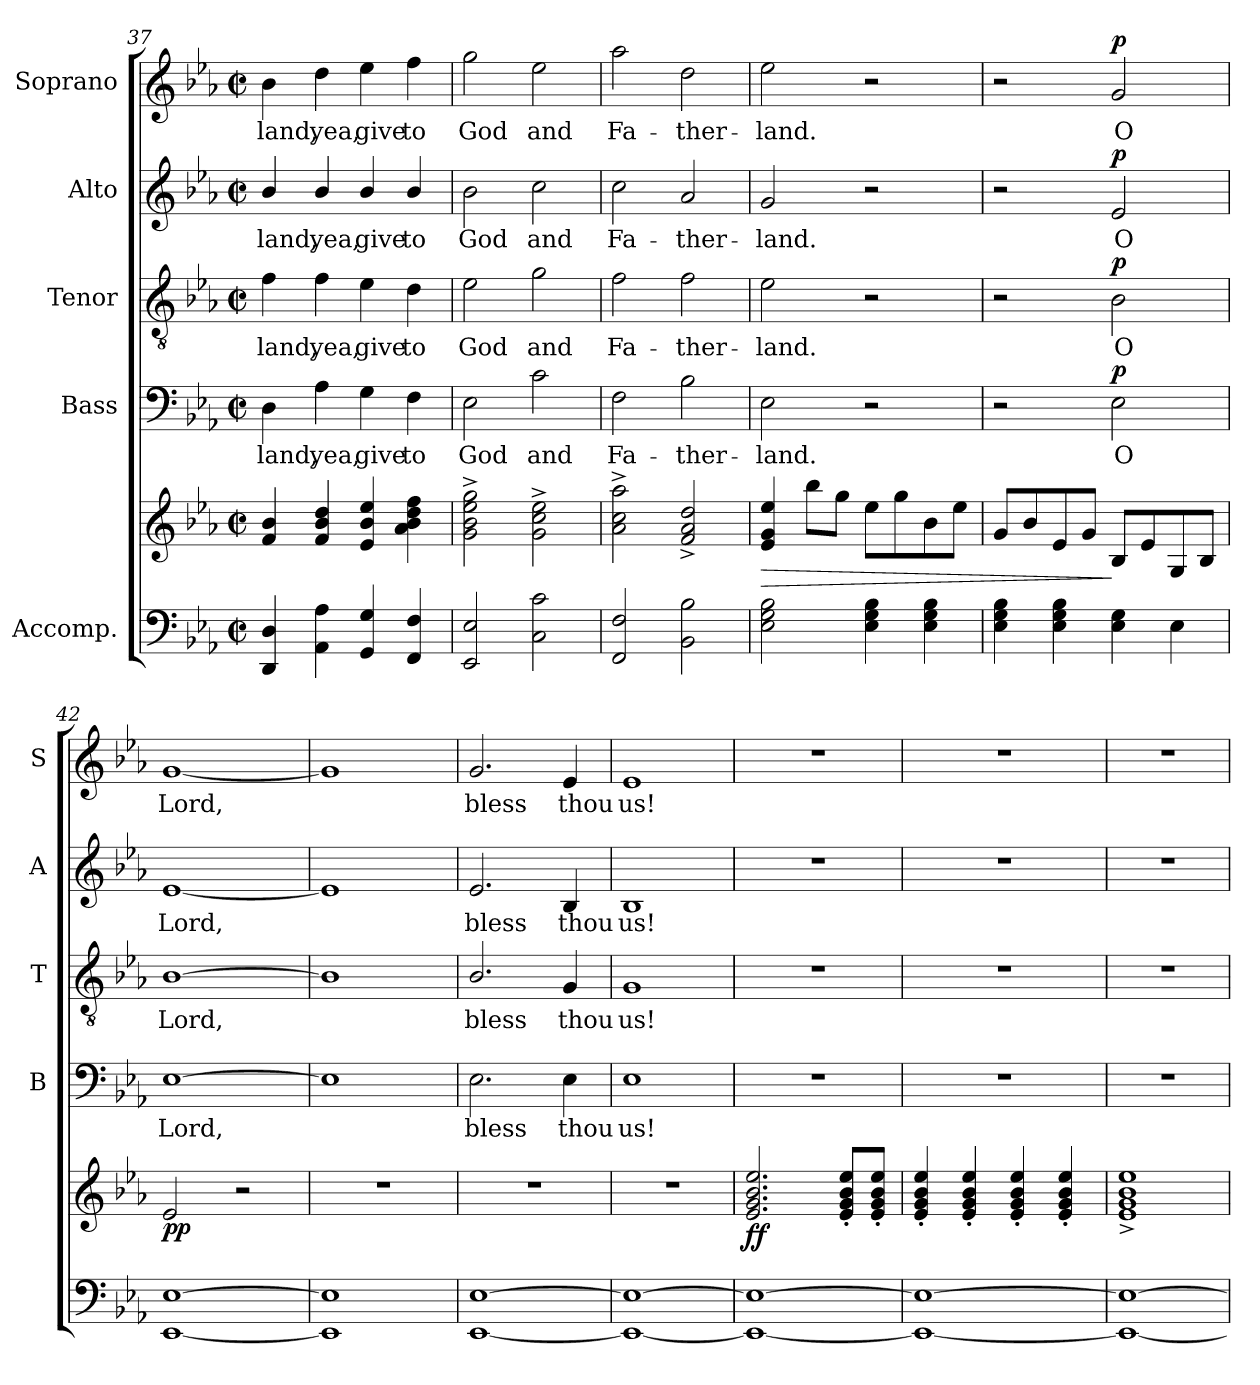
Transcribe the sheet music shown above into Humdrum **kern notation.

**kern	**kern	**dynam	**kern	**text	**dynam	**kern	**text	**dynam	**kern	**text	**dynam	**kern	**text	**dynam
*part5	*part5	*part5	*part4	*part4	*part4	*part3	*part3	*part3	*part2	*part2	*part2	*part1	*part1	*part1
*staff6	*staff5	*staff5/6	*staff4	*staff4	*staff4	*staff3	*staff3	*staff3	*staff2	*staff2	*staff2	*staff1	*staff1	*staff1
*I"Accomp.	*	*	*I"Bass	*	*	*I"Tenor	*	*	*I"Alto	*	*	*I"Soprano	*	*
*	*	*	*I'B	*	*	*I'T	*	*	*I'A	*	*	*I'S	*	*
*clefF4	*clefG2	*	*clefF4	*	*	*clefGv2	*	*	*clefG2	*	*	*clefG2	*	*
*k[b-e-a-]	*k[b-e-a-]	*	*k[b-e-a-]	*	*	*k[b-e-a-]	*	*	*k[b-e-a-]	*	*	*k[b-e-a-]	*	*
*E-:	*E-:	*	*E-:	*	*	*E-:	*	*	*E-:	*	*	*E-:	*	*
*M2/2	*M2/2	*	*M2/2	*	*	*M2/2	*	*	*M2/2	*	*	*M2/2	*	*
*met(c|)	*met(c|)	*	*met(c|)	*	*	*met(c|)	*	*	*met(c|)	*	*	*met(c|)	*	*
=37	=37	=37	=37	=37	=37	=37	=37	=37	=37	=37	=37	=37	=37	=37
!	!	!	!	!LO:LY:b	!	!	!LO:LY:b	!	!	!LO:LY:b	!	!	!LO:LY:b	!
4DD/ 4D/	4f/ 4b-/	.	4D\	-land,	.	4f\	-land,	.	4b-/	-land,	.	4b-\	-land,	.
!	!	!	!	!LO:LY:b	!	!	!LO:LY:b	!	!	!LO:LY:b	!	!	!LO:LY:b	!
4AA-\ 4A-\	4f/ 4b-/ 4dd/	.	4A-\	yea,	.	4f\	yea,	.	4b-/	yea,	.	4dd\	yea,	.
!	!	!	!	!LO:LY:b	!	!	!LO:LY:b	!	!	!LO:LY:b	!	!	!LO:LY:b	!
4GG/ 4G/	4e-/ 4b-/ 4ee-/	.	4G\	give	.	4e-\	give	.	4b-/	give	.	4ee-\	give	.
!	!	!	!	!LO:LY:b	!	!	!LO:LY:b	!	!	!LO:LY:b	!	!	!LO:LY:b	!
4FF/ 4F/	4a-\ 4b-\ 4dd\ 4ff\	.	4F\	to	.	4d\	to	.	4b-/	to	.	4ff\	to	.
=38	=38	=38	=38	=38	=38	=38	=38	=38	=38	=38	=38	=38	=38	=38
!	!	!	!	!LO:LY:b	!	!	!LO:LY:b	!	!	!LO:LY:b	!	!	!LO:LY:b	!
2EE-/ 2E-/	2g\^> 2b-\^> 2ee-\^> 2gg\^>	.	2E-\	God	.	2e-\	God	.	2b-\	God	.	2gg\	God	.
!	!	!	!	!LO:LY:b	!	!	!LO:LY:b	!	!	!LO:LY:b	!	!	!LO:LY:b	!
2C\ 2c\	2g\^> 2cc\^> 2ee-\^>	.	2c\	and	.	2g\	and	.	2cc\	and	.	2ee-\	and	.
=39	=39	=39	=39	=39	=39	=39	=39	=39	=39	=39	=39	=39	=39	=39
!	!	!	!	!LO:LY:b	!	!	!LO:LY:b	!	!	!LO:LY:b	!	!	!LO:LY:b	!
2FF/ 2F/	2a-\^> 2cc\^> 2aa-\^>	.	2F\	Fa-	.	2f\	Fa-	.	2cc\	Fa-	.	2aa-\	Fa-	.
!	!	!	!	!LO:LY:b	!	!	!LO:LY:b	!	!	!LO:LY:b	!	!	!LO:LY:b	!
2BB-\ 2B-\	2f/^< 2a-/^< 2dd/^<	.	2B-\	-ther-	.	2f\	-ther-	.	2a-/	-ther-	.	2dd\	-ther-	.
=40	=40	=40	=40	=40	=40	=40	=40	=40	=40	=40	=40	=40	=40	=40
!	!	!LO:HP:b	!	!LO:LY:b	!	!	!LO:LY:b	!	!	!LO:LY:b	!	!	!LO:LY:b	!
2E-\ 2G\ 2B-\	4e-/ 4g/ 4ee-/	>	2E-\	-land.	.	2e-\	-land.	.	2g/	-land.	.	2ee-\	-land.	.
.	8bb-\L	.	.	.	.	.	.	.	.	.	.	.	.	.
.	8gg\J	.	.	.	.	.	.	.	.	.	.	.	.	.
4E-\ 4G\ 4B-\	8ee-\L	.	2r	.	.	2r	.	.	2r	.	.	2r	.	.
.	8gg\	.	.	.	.	.	.	.	.	.	.	.	.	.
4E-\ 4G\ 4B-\	8b-\	.	.	.	.	.	.	.	.	.	.	.	.	.
.	8ee-\J	.	.	.	.	.	.	.	.	.	.	.	.	.
=41	=41	=41	=41	=41	=41	=41	=41	=41	=41	=41	=41	=41	=41	=41
4E-\ 4G\ 4B-\	8g/L	.	2r	.	.	2r	.	.	2r	.	.	2r	.	.
.	8b-/	.	.	.	.	.	.	.	.	.	.	.	.	.
4E-\ 4G\ 4B-\	8e-/	.	.	.	.	.	.	.	.	.	.	.	.	.
.	8g/J	.	.	.	.	.	.	.	.	.	.	.	.	.
!	!	!	!	!LO:LY:b	!LO:DY:b	!	!LO:LY:b	!LO:DY:b	!	!LO:LY:b	!LO:DY:b	!	!LO:LY:b	!LO:DY:b
4E-\ 4G\	8B-/L	]	2E-\	O	p	2B-\	O	p	2e-/	O	p	2g/	O	p
.	8e-/	.	.	.	.	.	.	.	.	.	.	.	.	.
4E-\	8G/	.	.	.	.	.	.	.	.	.	.	.	.	.
.	8B-/J	.	.	.	.	.	.	.	.	.	.	.	.	.
=42	=42	=42	=42	=42	=42	=42	=42	=42	=42	=42	=42	=42	=42	=42
!	!	!LO:DY:b	!	!LO:LY:b	!	!	!LO:LY:b	!	!	!LO:LY:b	!	!	!LO:LY:b	!
[1EE- [1E-	2e-/	pp	[1E-	Lord,	.	[1B-	Lord,	.	[1e-	Lord,	.	[1g	Lord,	.
.	2r	.	.	.	.	.	.	.	.	.	.	.	.	.
!!LO:PB:g=z
=43	=43	=43	=43	=43	=43	=43	=43	=43	=43	=43	=43	=43	=43	=43
1EE-] 1E-]	1r	.	1E-]	.	.	1B-]	.	.	1e-]	.	.	1g]	.	.
=44	=44	=44	=44	=44	=44	=44	=44	=44	=44	=44	=44	=44	=44	=44
!	!	!	!	!LO:LY:b	!	!	!LO:LY:b	!	!	!LO:LY:b	!	!	!LO:LY:b	!
[1EE- [1E-	1r	.	2.E-\	bless	.	2.B-/	bless	.	2.e-/	bless	.	2.g/	bless	.
!	!	!	!	!LO:LY:b	!	!	!LO:LY:b	!	!	!LO:LY:b	!	!	!LO:LY:b	!
.	.	.	4E-\	thou	.	4G/	thou	.	4B-/	thou	.	4e-/	thou	.
=45	=45	=45	=45	=45	=45	=45	=45	=45	=45	=45	=45	=45	=45	=45
!	!	!	!	!LO:LY:b	!	!	!LO:LY:b	!	!	!LO:LY:b	!	!	!LO:LY:b	!
1EE-_ 1E-_	1r	.	1E-	us!	.	1G	us!	.	1B-	us!	.	1e-	us!	.
=46	=46	=46	=46	=46	=46	=46	=46	=46	=46	=46	=46	=46	=46	=46
!	!	!LO:DY:b	!	!	!	!	!	!	!	!	!	!	!	!
1EE-_ 1E-_	2.e-/ 2.g/ 2.b-/ 2.ee-/	ff	1r	.	.	1r	.	.	1r	.	.	1r	.	.
.	8e-/'< 8g/'< 8b-/'< 8ee-/'<L	.	.	.	.	.	.	.	.	.	.	.	.	.
.	8e-/'< 8g/'< 8b-/'< 8ee-/'<J	.	.	.	.	.	.	.	.	.	.	.	.	.
=47	=47	=47	=47	=47	=47	=47	=47	=47	=47	=47	=47	=47	=47	=47
1EE-_ 1E-_	4e-/'< 4g/'< 4b-/'< 4ee-/'<	.	1r	.	.	1r	.	.	1r	.	.	1r	.	.
.	4e-/'< 4g/'< 4b-/'< 4ee-/'<	.	.	.	.	.	.	.	.	.	.	.	.	.
.	4e-/'< 4g/'< 4b-/'< 4ee-/'<	.	.	.	.	.	.	.	.	.	.	.	.	.
.	4e-/'< 4g/'< 4b-/'< 4ee-/'<	.	.	.	.	.	.	.	.	.	.	.	.	.
=48	=48	=48	=48	=48	=48	=48	=48	=48	=48	=48	=48	=48	=48	=48
1EE-_ 1E-_	1e-^< 1g^< 1b-^< 1ee-^<	.	1r	.	.	1r	.	.	1r	.	.	1r	.	.
=	=	=	=	=	=	=	=	=	=	=	=	=	=	=
*-	*-	*-	*-	*-	*-	*-	*-	*-	*-	*-	*-	*-	*-	*-
